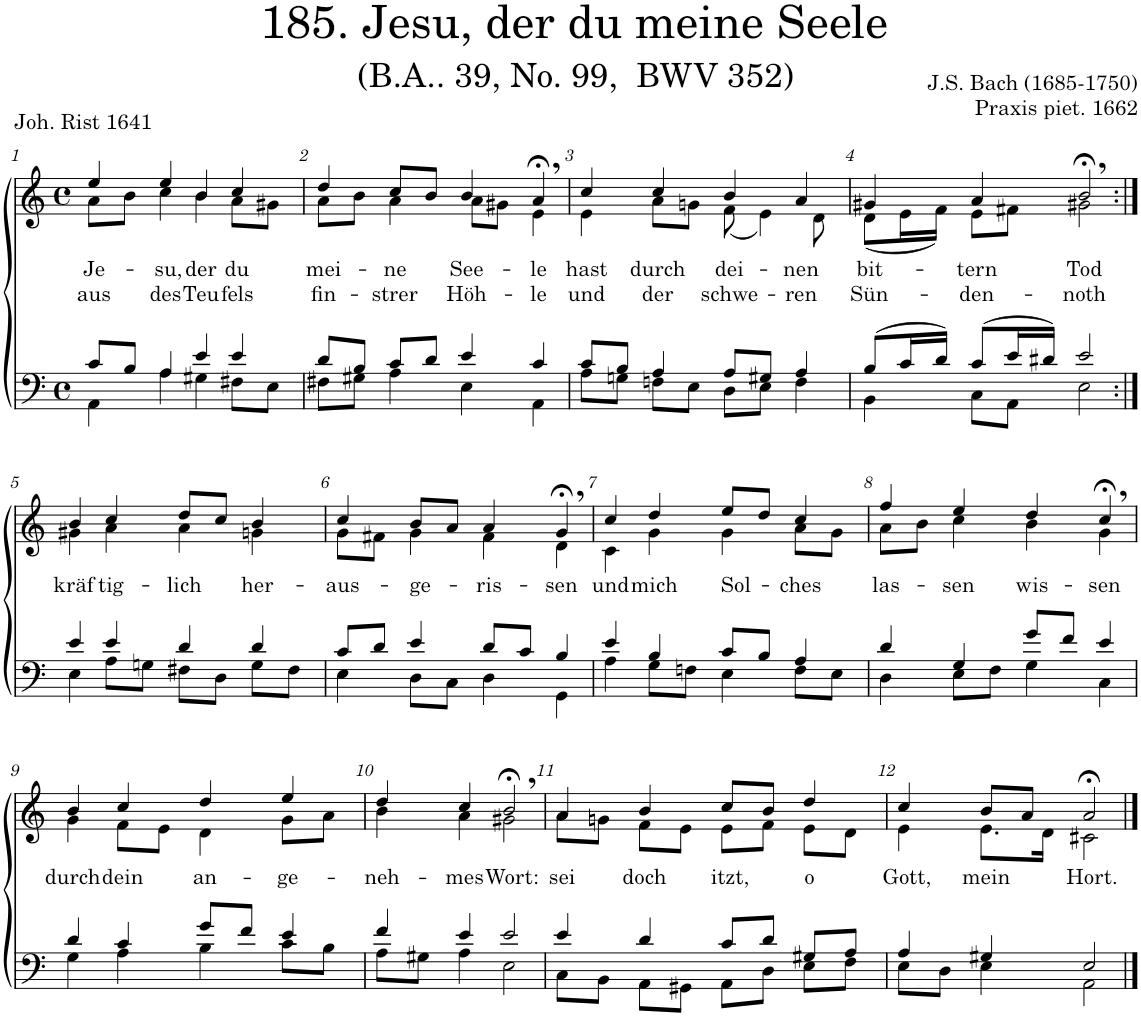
**kern	**kern	**kern	**kern	**text	**text	**kern	**kern	**kern	**text	**text
*part7	*part6	*part5	*part4	*part4	*part4	*part3	*part2	*part1	*part1	*part1
*staff7	*staff6	*staff5	*staff4	*staff4	*staff4	*staff3	*staff2	*staff1	*staff1	*staff1
*I"Bass	*I"Tenor	*I"Alto	*I"Soprano	*	*	*I"Contrabass	*I"Tenor/Bass	*I"Soprano/Alto	*	*
*I'B.	*I'T.	*I'A.	*I'S.	*	*	*I'Cb.	*	*	*	*
*stria5	*stria5	*stria5	*stria5	*	*	*stria5	*	*	*	*
*clefF4	*clefGv2	*clefG2	*clefG2	*	*	*clefF4	*clefF4	*clefG2	*	*
*	*	*	*	*	*	*Trd7c12	*	*	*	*
*k[]	*k[]	*k[]	*k[]	*	*	*k[]	*k[]	*k[]	*	*
*M4/4	*M4/4	*M4/4	*M4/4	*	*	*M4/4	*M4/4	*M4/4	*	*
*met(c)	*met(c)	*met(c)	*met(c)	*	*	*met(c)	*met(c)	*met(c)	*	*
=1	=1	=1	=1	=1	=1	=1	=1	=1	=1	=1
*^	*	*^	*	*	*	*^	*^	*	*	*
!	!	!	!	!	!	!	!	!	!	!	!	!	!LO:LY:b	!LO:LY:b
*	*	*	*	*	*	*	*	*	*	*	*	*^	*	*
1r	4AA/	8c/L	1r	8a/L	4ee/	Je-	aus	1r	4AA/	8c/L	4AA\	4ee/	8a\L	Je-	aus
.	.	8B/J	.	8b/J	.	.	.	.	.	8B/J	.	.	8b\J	.	.
!	!	!	!	!	!	!	!	!	!	!	!	!	!	!LO:LY:b	!LO:LY:b
.	4A/	4A/	.	4cc/	4ee/	-su,	des	.	4A/	4A/	4A\	4ee/	4cc\	-su,	des
!	!	!	!	!	!	!	!	!	!	!	!	!	!	!LO:LY:b	!LO:LY:b
.	4G#X/	4e/	.	4b/	4b/	der	Teu-	.	4G#X/	4e/	4G#X\	4b/	4b\	der	Teu-
!	!	!	!	!	!	!	!	!	!	!	!	!	!	!LO:LY:b	!LO:LY:b
.	8F#X/L	4e/	.	8a/L	4cc/	du	-fels	.	8F#X/L	4e/	8F#X\L	4cc/	8a\L	du	-fels
.	8E/J	.	.	8g#X/J	.	.	.	.	8E/J	.	8E\J	.	8g#X\J	.	.
=2	=2	=2	=2	=2	=2	=2	=2	=2	=2	=2	=2	=2	=2	=2	=2
!	!	!	!	!	!	!	!	!	!	!	!	!	!	!LO:LY:b	!LO:LY:b
1r	8F#X/L	8d/L	1r	8a/L	4dd/	mei-	fin-	1r	8F#X/L	8d/L	8F#X\L	4dd/	8a\L	mei-	fin-
.	8G#X/J	8B/J	.	8b/J	.	.	.	.	8G#X/J	8B/J	8G#X\J	.	8b\J	.	.
!	!	!	!	!	!	!	!	!	!	!	!	!	!	!LO:LY:b	!LO:LY:b
.	4A/	8c/L	.	4a/	8cc/L	-ne	-strer	.	4A/	8c/L	4A\	8cc/L	4a\	-ne	-strer
.	.	8d/J	.	.	8b/J	.	.	.	.	8d/J	.	8b/J	.	.	.
!	!	!	!	!	!	!	!	!	!	!	!	!	!	!LO:LY:b	!LO:LY:b
.	4E/	4e/	.	8a/L	4b/	See-	Höh-	.	4E/	4e/	4E\	4b/	8a\L	See-	Höh-
.	.	.	.	8g#X/J	.	.	.	.	.	.	.	.	8g#X\J	.	.
!	!	!	!	!	!	!	!	!	!	!	!	!	!	!LO:LY:b	!LO:LY:b
.	4AA/	4c/	.	4e/	4a;<,/	-le	-le	.	4AA/	4c/	4AA\	4a;<,/	4e\	-le	-le
=3	=3	=3	=3	=3	=3	=3	=3	=3	=3	=3	=3	=3	=3	=3	=3
!	!	!	!	!	!	!	!	!	!	!	!	!	!	!LO:LY:b	!LO:LY:b
1r	8A/L	8c/L	1r	4e/	4cc/	hast	und	1r	8A/L	8c/L	8A\L	4cc/	4e\	hast	und
.	8Gn/J	8B/J	.	.	.	.	.	.	8G/J	8B/J	8Gn\J	.	.	.	.
!	!	!	!	!	!	!	!	!	!	!	!	!	!	!LO:LY:b	!LO:LY:b
.	8Fn/L	4A/	.	8a/L	4cc/	durch	der	.	8F/L	4A/	8Fn\L	4cc/	8a\L	durch	der
.	8E/J	.	.	8gn/J	.	.	.	.	8E/J	.	8E\J	.	8gn\J	.	.
!	!	!	!	!	!	!	!	!	!	!	!	!	!	!LO:LY:b	!LO:LY:b
.	8D/L	8A/L	.	(8f/	4b/	dei-	schwe-	.	8D/L	8A/L	8D\L	4b/	(8f\	dei-	schwe-
.	8E/J	8G#X/J	.	4e/)	.	.	.	.	8E/J	8G#X/J	8E\J	.	4e\)	.	.
!	!	!	!	!	!	!	!	!	!	!	!	!	!	!LO:LY:b	!LO:LY:b
.	4F/	4A/	.	.	4a/	-nen	-ren	.	4F/	4A/	4F\	4a/	.	-nen	-ren
.	.	.	.	8d/	.	.	.	.	.	.	.	.	8d\	.	.
=4	=4	=4	=4	=4	=4	=4	=4	=4	=4	=4	=4	=4	=4	=4	=4
!	!	!	!	!	!	!	!	!	!	!	!	!	!	!LO:LY:b	!LO:LY:b
1r	4BB/	(8B/L	1r	(8d/L	4g#X/	bit-	Sün-	1r	4BB/	(8B/L	4BB\	4g#X/	(8d\L	bit-	Sün-
.	.	16c/L	.	16e/L	.	.	.	.	.	16c/L	.	.	16e\L	.	.
.	.	16d/JJ)	.	16f/JJ)	.	.	.	.	.	16d/JJ)	.	.	16f\JJ)	.	.
!	!	!	!	!	!	!	!	!	!	!	!	!	!	!LO:LY:b	!LO:LY:b
.	8C/L	(8c/L	.	8e/L	4a/	-tern	-den-	.	8C/L	(8c/L	8C\L	4a/	8e\L	-tern	-den-
.	8AA/J	16e/L	.	8f#X/J	.	.	.	.	8AA/J	16e/L	8AA\J	.	8f#X\J	.	.
.	.	16d#X/JJ)	.	.	.	.	.	.	.	16d#X/JJ)	.	.	.	.	.
!	!	!	!	!	!	!	!	!	!	!	!	!	!	!LO:LY:b	!LO:LY:b
.	2E/	2e/	.	2g#X/	2b;<,/	Tod	-noth	.	2E/	2e/	2E\	2b;<,/	2g#X\	Tod	-noth
!!LO:LB:g=z	!!
=5:|!	=5:|!	=5:|!	=5:|!	=5:|!	=5:|!	=5:|!	=5:|!	=5:|!	=5:|!	=5:|!	=5:|!	=5:|!	=5:|!	=5:|!	=5:|!
!	!	!	!	!	!	!	!	!	!	!	!	!	!	!LO:LY:b	!
1r	4E/	4e/	1r	4g#X/	4b/	kräf-	.	1r	4E/	4e/	4E\	4b/	4g#X\	kräf-	.
!	!	!	!	!	!	!	!	!	!	!	!	!	!	!LO:LY:b	!
.	8A/L	4e/	.	4a/	4cc/	-tig-	.	.	8A/L	4e/	8A\L	4cc/	4a\	-tig-	.
.	8Gn/J	.	.	.	.	.	.	.	8G/J	.	8Gn\J	.	.	.	.
!	!	!	!	!	!	!	!	!	!	!	!	!	!	!LO:LY:b	!
.	8F#X/L	4d/	.	4a/	8dd/L	-lich	.	.	8F#X/L	4d/	8F#X\L	8dd/L	4a\	-lich	.
.	8D/J	.	.	.	8cc/J	.	.	.	8D/J	.	8D\J	8cc/J	.	.	.
!	!	!	!	!	!	!	!	!	!	!	!	!	!	!LO:LY:b	!
.	8G/L	4d/	.	4gn/	4b/	her-	.	.	8G/L	4d/	8G\L	4b/	4gn\	her-	.
.	8F#/J	.	.	.	.	.	.	.	8F#/J	.	8F#\J	.	.	.	.
=6	=6	=6	=6	=6	=6	=6	=6	=6	=6	=6	=6	=6	=6	=6	=6
!	!	!	!	!	!	!	!	!	!	!	!	!	!	!LO:LY:b	!
1r	4E/	8c/L	1r	8g/L	4cc/	-aus-	.	1r	4E/	8c/L	4E\	4cc/	8g\L	-aus-	.
.	.	8d/J	.	8f#X/J	.	.	.	.	.	8d/J	.	.	8f#X\J	.	.
!	!	!	!	!	!	!	!	!	!	!	!	!	!	!LO:LY:b	!
.	8D/L	4e/	.	4g/	8b/L	-ge-	.	.	8D/L	4e/	8D\L	8b/L	4g\	-ge-	.
.	8C/J	.	.	.	8a/J	.	.	.	8C/J	.	8C\J	8a/J	.	.	.
!	!	!	!	!	!	!	!	!	!	!	!	!	!	!LO:LY:b	!
.	4D/	8d/L	.	4f#/	4a/	-ris-	.	.	4D/	8d/L	4D\	4a/	4f#\	-ris-	.
.	.	8c/J	.	.	.	.	.	.	.	8c/J	.	.	.	.	.
!	!	!	!	!	!	!	!	!	!	!	!	!	!	!LO:LY:b	!
.	4GG/	4B/	.	4d/	4g;<,/	-sen	.	.	4GG/	4B/	4GG\	4g;<,/	4d\	-sen	.
=7	=7	=7	=7	=7	=7	=7	=7	=7	=7	=7	=7	=7	=7	=7	=7
!	!	!	!	!	!	!	!	!	!	!	!	!	!	!LO:LY:b	!
1r	4A/	4e/	1r	4c/	4cc/	und	.	1r	4A/	4e/	4A\	4cc/	4c\	und	.
!	!	!	!	!	!	!	!	!	!	!	!	!	!	!LO:LY:b	!
.	8G/L	4B/	.	4g/	4dd/	mich	.	.	8G/L	4B/	8G\L	4dd/	4g\	mich	.
.	8Fn/J	.	.	.	.	.	.	.	8F/J	.	8Fn\J	.	.	.	.
!	!	!	!	!	!	!	!	!	!	!	!	!	!	!LO:LY:b	!
.	4E/	8c/L	.	4g/	8ee/L	Sol-	.	.	4E/	8c/L	4E\	8ee/L	4g\	Sol-	.
.	.	8B/J	.	.	8dd/J	.	.	.	.	8B/J	.	8dd/J	.	.	.
!	!	!	!	!	!	!	!	!	!	!	!	!	!	!LO:LY:b	!
.	8F/L	4A/	.	8a/L	4cc/	-ches	.	.	8F/L	4A/	8F\L	4cc/	8a\L	-ches	.
.	8E/J	.	.	8g/J	.	.	.	.	8E/J	.	8E\J	.	8g\J	.	.
=8	=8	=8	=8	=8	=8	=8	=8	=8	=8	=8	=8	=8	=8	=8	=8
!	!	!	!	!	!	!	!	!	!	!	!	!	!	!LO:LY:b	!
1r	4D/	4d/	1r	8a/L	4ff/	las-	.	1r	4D/	4d/	4D\	4ff/	8a\L	las-	.
.	.	.	.	8b/J	.	.	.	.	.	.	.	.	8b\J	.	.
!	!	!	!	!	!	!	!	!	!	!	!	!	!	!LO:LY:b	!
.	8E/L	4G/	.	4cc/	4ee/	-sen	.	.	8E/L	4G/	8E\L	4ee/	4cc\	-sen	.
.	8F/J	.	.	.	.	.	.	.	8F/J	.	8F\J	.	.	.	.
!	!	!	!	!	!	!	!	!	!	!	!	!	!	!LO:LY:b	!
.	4G/	8g/L	.	4b/	4dd/	wis-	.	.	4G/	8g/L	4G\	4dd/	4b\	wis-	.
.	.	8f/J	.	.	.	.	.	.	.	8f/J	.	.	.	.	.
!	!	!	!	!	!	!	!	!	!	!	!	!	!	!LO:LY:b	!
.	4C/	4e/	.	4g/	4cc;<,/	-sen	.	.	4C/	4e/	4C\	4cc;<,/	4g\	-sen	.
!!LO:LB:g=z	!!
=9	=9	=9	=9	=9	=9	=9	=9	=9	=9	=9	=9	=9	=9	=9	=9
!	!	!	!	!	!	!	!	!	!	!	!	!	!	!LO:LY:b	!
1r	4G/	4d/	1r	4g/	4b/	durch	.	1r	4G/	4d/	4G\	4b/	4g\	durch	.
!	!	!	!	!	!	!	!	!	!	!	!	!	!	!LO:LY:b	!
.	4A/	4c/	.	8f/L	4cc/	dein	.	.	4A/	4c/	4A\	4cc/	8f\L	dein	.
.	.	.	.	8e/J	.	.	.	.	.	.	.	.	8e\J	.	.
!	!	!	!	!	!	!	!	!	!	!	!	!	!	!LO:LY:b	!
.	4B/	8g/L	.	4d/	4dd/	an-	.	.	4B/	8g/L	4B\	4dd/	4d\	an-	.
.	.	8f/J	.	.	.	.	.	.	.	8f/J	.	.	.	.	.
!	!	!	!	!	!	!	!	!	!	!	!	!	!	!LO:LY:b	!
.	8c/L	4e/	.	8g/L	4ee/	-ge-	.	.	8c/L	4e/	8c\L	4ee/	8g\L	-ge-	.
.	8B/J	.	.	8a/J	.	.	.	.	8B/J	.	8B\J	.	8a\J	.	.
=10	=10	=10	=10	=10	=10	=10	=10	=10	=10	=10	=10	=10	=10	=10	=10
!	!	!	!	!	!	!	!	!	!	!	!	!	!	!LO:LY:b	!
1r	8A/L	4f/	1r	4b/	4dd/	-neh-	.	1r	8A/L	4f/	8A\L	4dd/	4b\	-neh-	.
.	8G#X/J	.	.	.	.	.	.	.	8G#X/J	.	8G#X\J	.	.	.	.
!	!	!	!	!	!	!	!	!	!	!	!	!	!	!LO:LY:b	!
.	4A/	4e/	.	4a/	4cc/	-mes	.	.	4A/	4e/	4A\	4cc/	4a\	-mes	.
!	!	!	!	!	!	!	!	!	!	!	!	!	!	!LO:LY:b	!
.	2E/	2e/	.	2g#X/	2b;<,/	Wort:	.	.	2E/	2e/	2E\	2b;<,/	2g#X\	Wort:	.
=11	=11	=11	=11	=11	=11	=11	=11	=11	=11	=11	=11	=11	=11	=11	=11
!	!	!	!	!	!	!	!	!	!	!	!	!	!	!LO:LY:b	!
1r	8C/L	4e/	1r	8a/L	4a/	sei	.	1r	8C/L	4e/	8C\L	4a/	8a\L	sei	.
.	8BB/J	.	.	8gn/J	.	.	.	.	8BB/J	.	8BB\J	.	8gn\J	.	.
!	!	!	!	!	!	!	!	!	!	!	!	!	!	!LO:LY:b	!
.	8AA/L	4d/	.	8f/L	4b/	doch	.	.	8AA/L	4d/	8AA\L	4b/	8f\L	doch	.
.	8GG#X/J	.	.	8e/J	.	.	.	.	8GG#X/J	.	8GG#X\J	.	8e\J	.	.
!	!	!	!	!	!	!	!	!	!	!	!	!	!	!LO:LY:b	!
.	8AA/L	8c/L	.	8e/L	8cc/L	itzt,	.	.	8AA/L	8c/L	8AA\L	8cc/L	8e\L	itzt,	.
.	8D/J	8d/J	.	8f/J	8b/J	.	.	.	8D/J	8d/J	8D\J	8b/J	8f\J	.	.
!	!	!	!	!	!	!	!	!	!	!	!	!	!	!LO:LY:b	!
.	8E/L	8G#X/L	.	8e/L	4dd/	o	.	.	8E/L	8G#X/L	8E\L	4dd/	8e\L	o	.
.	8F/J	8A/J	.	8d/J	.	.	.	.	8F/J	8A/J	8F\J	.	8d\J	.	.
=12	=12	=12	=12	=12	=12	=12	=12	=12	=12	=12	=12	=12	=12	=12	=12
!	!	!	!	!	!	!	!	!	!	!	!	!	!	!LO:LY:b	!
1r	8E/L	4A/	1r	4e/	4cc/	Gott,	.	1r	8E/L	4A/	8E\L	4cc/	4e\	Gott,	.
.	8D/J	.	.	.	.	.	.	.	8D/J	.	8D\J	.	.	.	.
!	!	!	!	!	!	!	!	!	!	!	!	!	!	!LO:LY:b	!
.	4E/	4G#X/	.	8.e/L	8b/L	mein	.	.	4E/	4G#X/	4E\	8b/L	8.e\L	mein	.
.	.	.	.	.	8a/J	.	.	.	.	.	.	8a/J	.	.	.
.	.	.	.	16d/Jk	.	.	.	.	.	.	.	.	16d\Jk	.	.
!	!	!	!	!	!	!	!	!	!	!	!	!	!	!LO:LY:b	!
.	2AA/	2E/	.	2c#X/	2a;</	Hort.	.	.	2AA/	2E/	2AA\	2a;</	2c#X\	Hort.	.
*	*	*	*	*	*	*	*	*v	*v	*	*	*v	*v	*	*
*v	*v	*	*v	*v	*	*	*	*	*v	*v	*	*	*
==	==	==	==	==	==	==	==	==	==	==
*-	*-	*-	*-	*-	*-	*-	*-	*-	*-	*-
